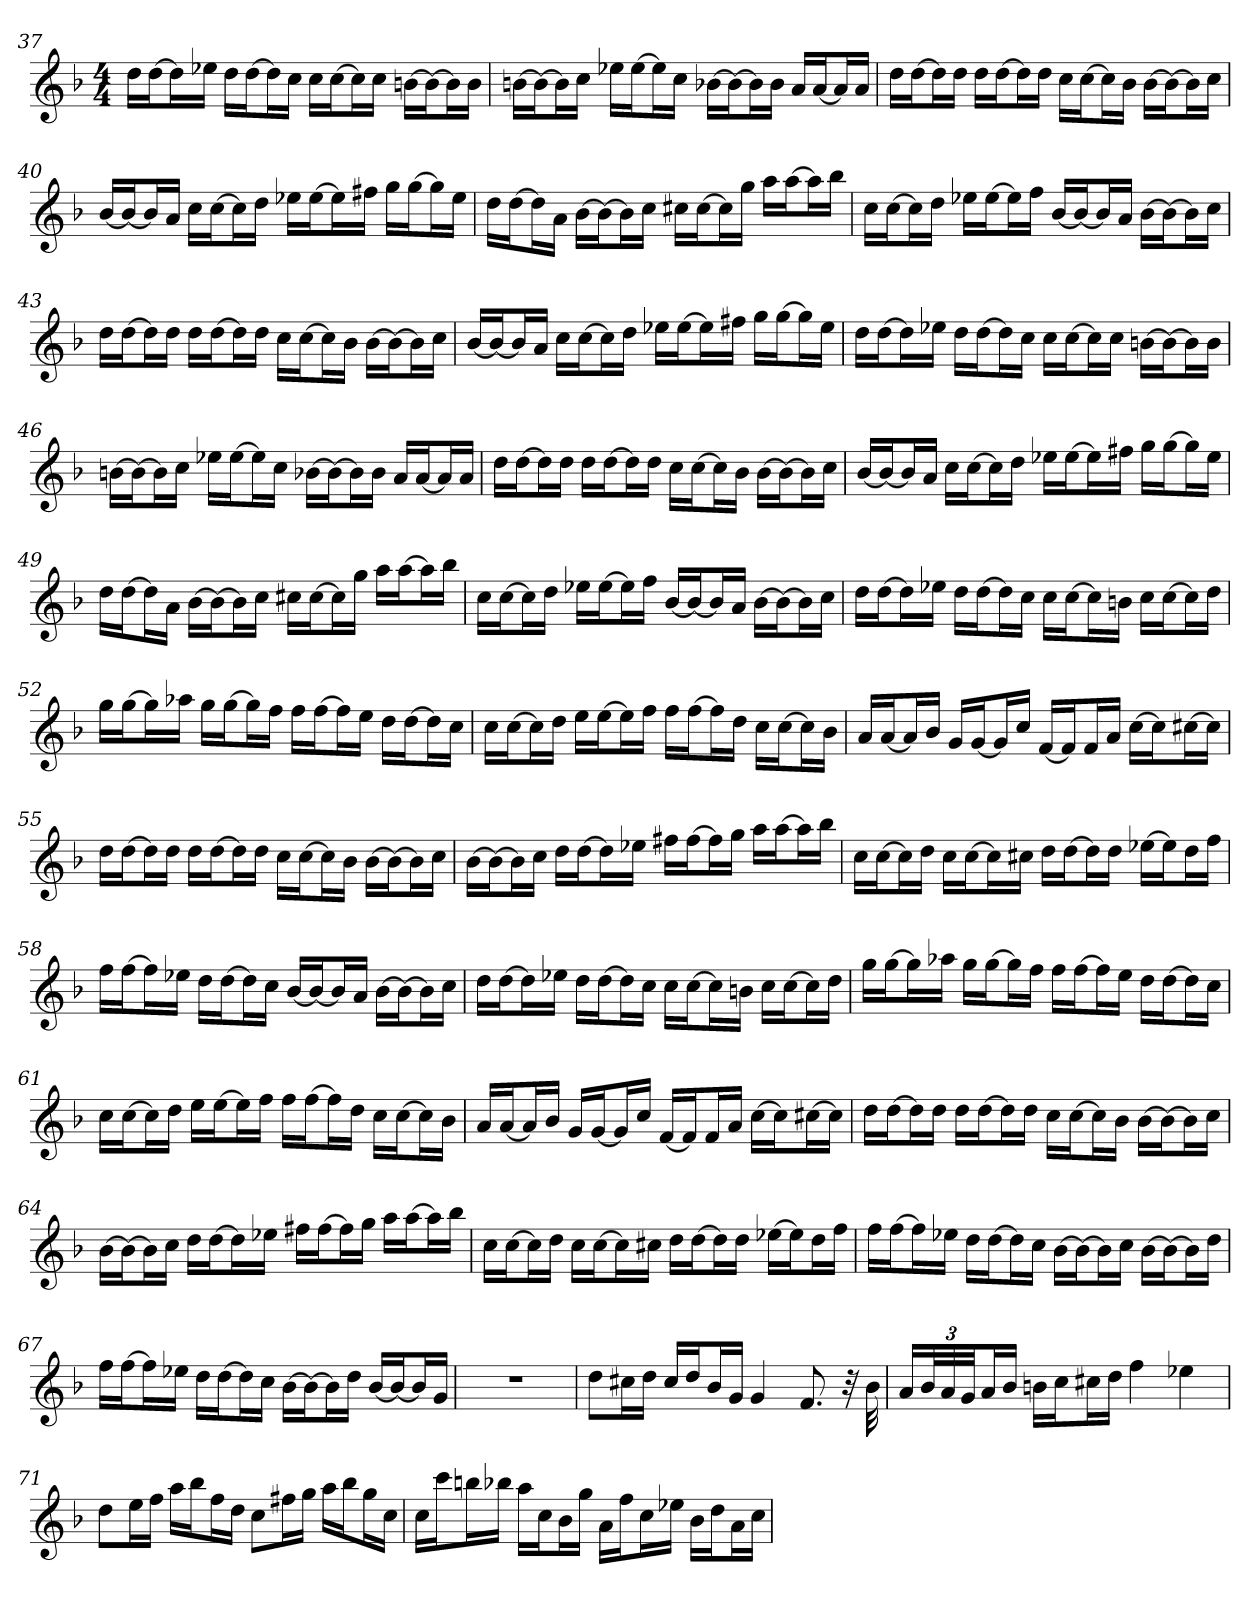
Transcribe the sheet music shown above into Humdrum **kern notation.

**kern
*part1
*staff1
*clefG2
*k[b-]
*d:
*M4/4
=37
16dd\LL
[16dd\J
16dd\L]
16ee-X\JJ
16dd\LL
[16dd\J
16dd\L]
16cc\JJ
16cc\LL
[16cc\J
16cc\L]
16cc\JJ
[16bn\LL
16b\J_
16b\L]
16b\JJ
=38
[16bn\LL
16b\J_
16b\L]
16cc\JJ
16ee-X\LL
[16ee-\J
16ee-\L]
16cc\JJ
[16b-X\LL
16b-\J_
16b-\L]
16b-\JJ
16a/LL
[16a/J
16a/L]
16a/JJ
=39
16dd\LL
[16dd\J
16dd\L]
16dd\JJ
16dd\LL
[16dd\J
16dd\L]
16dd\JJ
16cc\LL
[16cc\J
16cc\L]
16b-\JJ
[16b-\LL
16b-\J_
16b-\L]
16cc\JJ
=40
[16b-/LL
16b-/J_
16b-/L]
16a/JJ
16cc\LL
[16cc\J
16cc\L]
16dd\JJ
16ee-X\LL
[16ee-\J
16ee-\L]
16ff#X\JJ
16gg\LL
[16gg\J
16gg\L]
16ee-\JJ
=41
16dd\LL
[16dd\J
16dd\L]
16a\JJ
[16b-\LL
16b-\J_
16b-\L]
16cc\JJ
16cc#X\LL
[16cc#\J
16cc#\L]
16gg\JJ
16aa\LL
[16aa\J
16aa\L]
16bb-\JJ
=42
16cc\LL
[16cc\J
16cc\L]
16dd\JJ
16ee-X\LL
[16ee-\J
16ee-\L]
16ff\JJ
[16b-/LL
16b-/J_
16b-/L]
16a/JJ
[16b-\LL
16b-\J_
16b-\L]
16cc\JJ
=43
16dd\LL
[16dd\J
16dd\L]
16dd\JJ
16dd\LL
[16dd\J
16dd\L]
16dd\JJ
16cc\LL
[16cc\J
16cc\L]
16b-\JJ
[16b-\LL
16b-\J_
16b-\L]
16cc\JJ
=44
[16b-/LL
16b-/J_
16b-/L]
16a/JJ
16cc\LL
[16cc\J
16cc\L]
16dd\JJ
16ee-X\LL
[16ee-\J
16ee-\L]
16ff#X\JJ
16gg\LL
[16gg\J
16gg\L]
16ee-\JJ
=45
16dd\LL
[16dd\J
16dd\L]
16ee-X\JJ
16dd\LL
[16dd\J
16dd\L]
16cc\JJ
16cc\LL
[16cc\J
16cc\L]
16cc\JJ
[16bn\LL
16b\J_
16b\L]
16b\JJ
=46
[16bn\LL
16b\J_
16b\L]
16cc\JJ
16ee-X\LL
[16ee-\J
16ee-\L]
16cc\JJ
[16b-X\LL
16b-\J_
16b-\L]
16b-\JJ
16a/LL
[16a/J
16a/L]
16a/JJ
=47
16dd\LL
[16dd\J
16dd\L]
16dd\JJ
16dd\LL
[16dd\J
16dd\L]
16dd\JJ
16cc\LL
[16cc\J
16cc\L]
16b-\JJ
[16b-\LL
16b-\J_
16b-\L]
16cc\JJ
=48
[16b-/LL
16b-/J_
16b-/L]
16a/JJ
16cc\LL
[16cc\J
16cc\L]
16dd\JJ
16ee-X\LL
[16ee-\J
16ee-\L]
16ff#X\JJ
16gg\LL
[16gg\J
16gg\L]
16ee-\JJ
=49
16dd\LL
[16dd\J
16dd\L]
16a\JJ
[16b-\LL
16b-\J_
16b-\L]
16cc\JJ
16cc#X\LL
[16cc#\J
16cc#\L]
16gg\JJ
16aa\LL
[16aa\J
16aa\L]
16bb-\JJ
=50
16cc\LL
[16cc\J
16cc\L]
16dd\JJ
16ee-X\LL
[16ee-\J
16ee-\L]
16ff\JJ
[16b-/LL
16b-/J_
16b-/L]
16a/JJ
[16b-\LL
16b-\J_
16b-\L]
16cc\JJ
=51
16dd\LL
[16dd\J
16dd\L]
16ee-X\JJ
16dd\LL
[16dd\J
16dd\L]
16cc\JJ
16cc\LL
[16cc\J
16cc\L]
16bn\JJ
16cc\LL
[16cc\J
16cc\L]
16dd\JJ
=52
16gg\LL
[16gg\J
16gg\L]
16aa-X\JJ
16gg\LL
[16gg\J
16gg\L]
16ff\JJ
16ff\LL
[16ff\J
16ff\L]
16ee\JJ
16dd\LL
[16dd\J
16dd\L]
16cc\JJ
=53
16cc\LL
[16cc\J
16cc\L]
16dd\JJ
16ee\LL
[16ee\J
16ee\L]
16ff\JJ
16ff\LL
[16ff\J
16ff\L]
16dd\JJ
16cc\LL
[16cc\J
16cc\L]
16b-\JJ
=54
16a/LL
[16a/J
16a/L]
16b-/JJ
16g/LL
[16g/J
16g/L]
16cc/JJ
[16f/LL
16f/J]
16f/L
16a/JJ
[16cc\LL
16cc\J]
[16cc#X\L
16cc#\JJ]
=55
16dd\LL
[16dd\J
16dd\L]
16dd\JJ
16dd\LL
[16dd\J
16dd\L]
16dd\JJ
16cc\LL
[16cc\J
16cc\L]
16b-\JJ
[16b-\LL
16b-\J_
16b-\L]
16cc\JJ
=56
[16b-\LL
16b-\J_
16b-\L]
16cc\JJ
16dd\LL
[16dd\J
16dd\L]
16ee-X\JJ
16ff#X\LL
[16ff#\J
16ff#\L]
16gg\JJ
16aa\LL
[16aa\J
16aa\L]
16bb-\JJ
=57
16cc\LL
[16cc\J
16cc\L]
16dd\JJ
16cc\LL
[16cc\J
16cc\L]
16cc#X\JJ
16dd\LL
[16dd\J
16dd\L]
16dd\JJ
[16ee-X\LL
16ee-\J]
16dd\L
16ff\JJ
=58
16ff\LL
[16ff\J
16ff\L]
16ee-X\JJ
16dd\LL
[16dd\J
16dd\L]
16cc\JJ
[16b-/LL
16b-/J_
16b-/L]
16a/JJ
[16b-\LL
16b-\J_
16b-\L]
16cc\JJ
=59
16dd\LL
[16dd\J
16dd\L]
16ee-X\JJ
16dd\LL
[16dd\J
16dd\L]
16cc\JJ
16cc\LL
[16cc\J
16cc\L]
16bn\JJ
16cc\LL
[16cc\J
16cc\L]
16dd\JJ
=60
16gg\LL
[16gg\J
16gg\L]
16aa-X\JJ
16gg\LL
[16gg\J
16gg\L]
16ff\JJ
16ff\LL
[16ff\J
16ff\L]
16ee\JJ
16dd\LL
[16dd\J
16dd\L]
16cc\JJ
=61
16cc\LL
[16cc\J
16cc\L]
16dd\JJ
16ee\LL
[16ee\J
16ee\L]
16ff\JJ
16ff\LL
[16ff\J
16ff\L]
16dd\JJ
16cc\LL
[16cc\J
16cc\L]
16b-\JJ
=62
16a/LL
[16a/J
16a/L]
16b-/JJ
16g/LL
[16g/J
16g/L]
16cc/JJ
[16f/LL
16f/J]
16f/L
16a/JJ
[16cc\LL
16cc\J]
[16cc#X\L
16cc#\JJ]
=63
16dd\LL
[16dd\J
16dd\L]
16dd\JJ
16dd\LL
[16dd\J
16dd\L]
16dd\JJ
16cc\LL
[16cc\J
16cc\L]
16b-\JJ
[16b-\LL
16b-\J_
16b-\L]
16cc\JJ
=64
[16b-\LL
16b-\J_
16b-\L]
16cc\JJ
16dd\LL
[16dd\J
16dd\L]
16ee-X\JJ
16ff#X\LL
[16ff#\J
16ff#\L]
16gg\JJ
16aa\LL
[16aa\J
16aa\L]
16bb-\JJ
=65
16cc\LL
[16cc\J
16cc\L]
16dd\JJ
16cc\LL
[16cc\J
16cc\L]
16cc#X\JJ
16dd\LL
[16dd\J
16dd\L]
16dd\JJ
[16ee-X\LL
16ee-\J]
16dd\L
16ff\JJ
=66
16ff\LL
[16ff\J
16ff\L]
16ee-X\JJ
16dd\LL
[16dd\J
16dd\L]
16cc\JJ
[16b-\LL
16b-\J_
16b-\L]
16cc\JJ
[16b-\LL
16b-\J_
16b-\L]
16dd\JJ
=67
16ff\LL
[16ff\J
16ff\L]
16ee-X\JJ
16dd\LL
[16dd\J
16dd\L]
16cc\JJ
[16b-\LL
16b-\J_
16b-\L]
16dd\JJ
[16b-/LL
16b-/J_
16b-/L]
16g/JJ
=68
1r
=69
8dd\L
16cc#X\L
16dd\JJ
16cc#/LL
16dd/J
16b-/L
16g/JJ
4g
8.f
32r
32b-
=70
16a/LL
48b-/L
48a/
48g/JJ
16a/L
16b-/JJ
16bn\LL
16cc\J
16cc#X\L
16dd\JJ
4ff
4ee-X
=71
8dd\L
16ee\L
16ff\JJ
16aa\LL
16bb-\J
16ff\L
16dd\JJ
8cc\L
16ff#X\L
16gg\JJ
16aa\LL
16bb-\J
16gg\L
16cc\JJ
=72
16cc\LL
16ccc\J
16bbn\L
16bb-X\JJ
16aa\LL
16cc\J
16b-\L
16gg\JJ
16a\LL
16ff\J
16cc\L
16ee-X\JJ
16b-\LL
16dd\J
16a\L
16cc\JJ
=
*-
